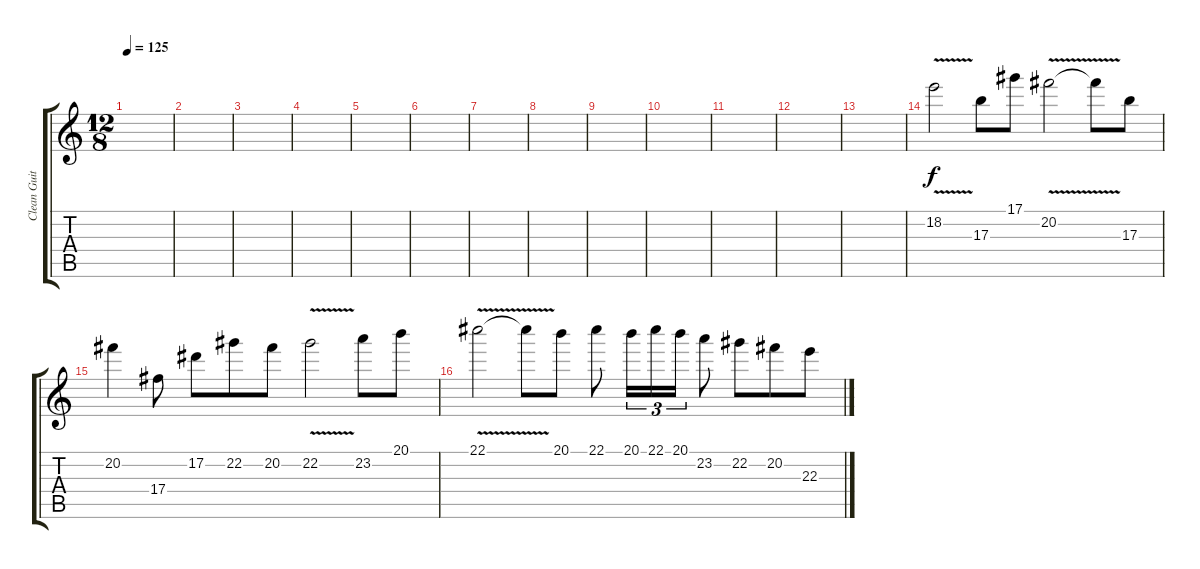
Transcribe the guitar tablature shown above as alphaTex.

\track ("Clean Guitar" "Clean Guit") {instrument electricguitarclean}
\staff {score tabs}
\tuning (Eb4 Bb3 Gb3 Db3 Ab2 Eb2) {hide}
\ts (12 8)
\tempo 125
\clef g2
\ks c
|
|
|
|
|
|
|
|
|
|
|
|
|
18.2{v}.2{instrument distortionguitar} 17.3.8 17.1.8 20.2{v}.2 20.2{t}.8 17.3.8 |
20.2.4 17.4.8 17.2.8 22.2.8 20.2.8 22.2{v}.2 23.2.8 20.1.8 |
22.1{v}.2 22.1{t}.8 20.1.8 22.1.8 20.1.16{tu (3 2)} 22.1.16{tu (3 2)} 20.1.16{tu (3 2)} 23.2.8 22.2.8 20.2.8 22.3.8
